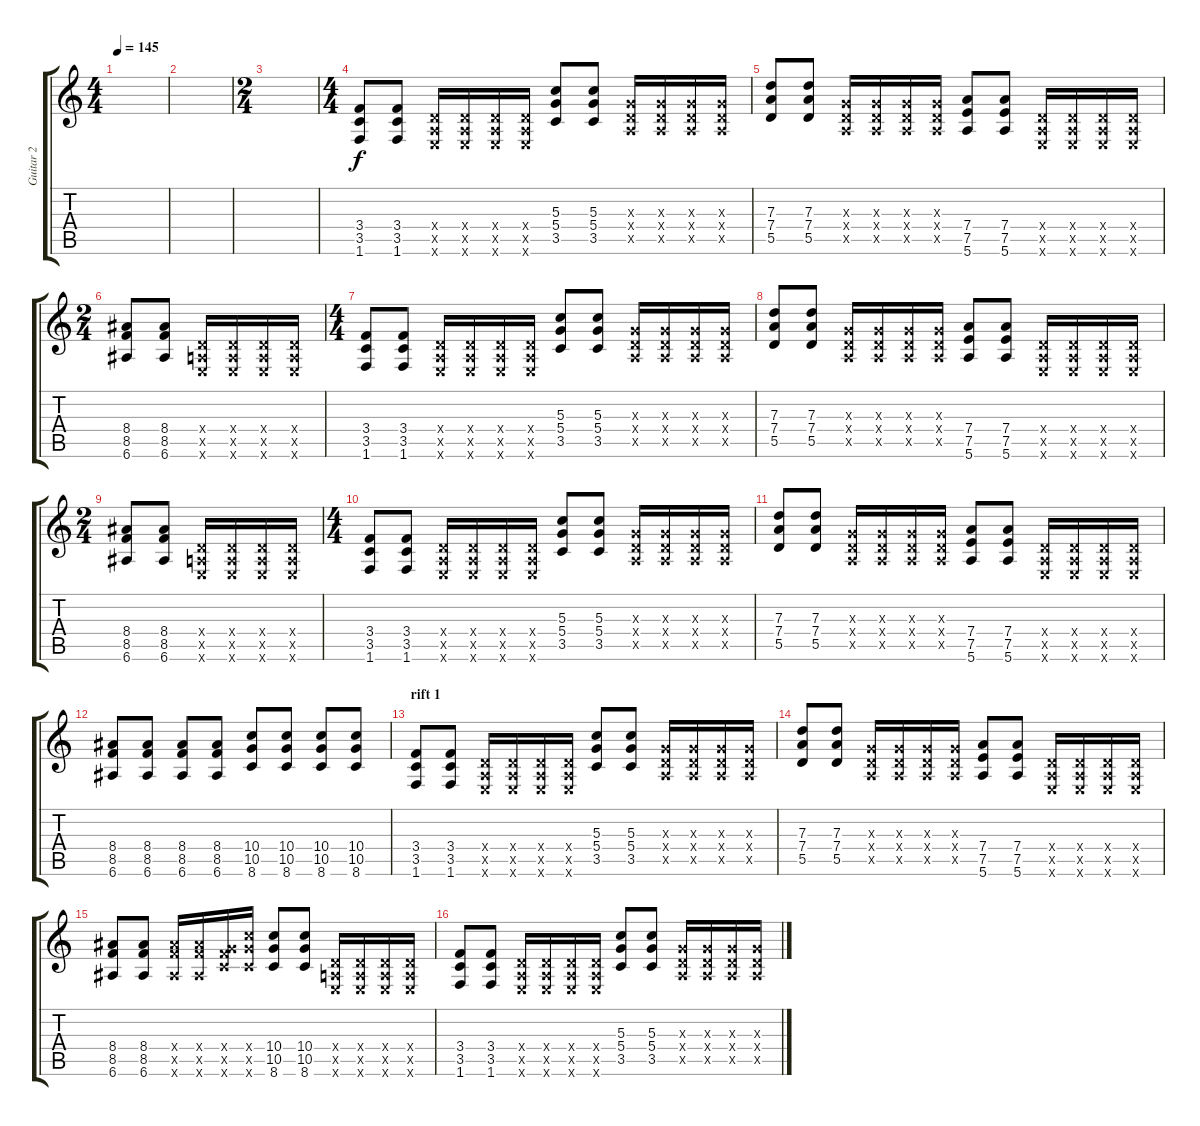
\track ("Guitar 2" "Guitar 2") {instrument overdrivenguitar}
\staff {score tabs}
\tuning (E4 B3 G3 D3 A2 E2) {hide}
\ts (4 4)
\tempo 145
\clef g2
\ks c
|
|
\ts (2 4)
|
\ts (4 4)
(3.4 3.5 1.6).8 (3.4 3.5 1.6).8 (0.4{x} 0.5{x} 0.6{x}).16 (0.4{x} 0.5{x} 0.6{x}).16 (0.4{x} 0.5{x} 0.6{x}).16 (0.4{x} 0.5{x} 0.6{x}).16 (5.3 5.4 3.5).8 (5.3 5.4 3.5).8 (0.3{x} 0.4{x} 0.5{x}).16 (0.3{x} 0.4{x} 0.5{x}).16 (0.3{x} 0.4{x} 0.5{x}).16 (0.3{x} 0.4{x} 0.5{x}).16 |
(7.3 7.4 5.5).8 (7.3 7.4 5.5).8 (0.3{x} 0.4{x} 0.5{x}).16 (0.3{x} 0.4{x} 0.5{x}).16 (0.3{x} 0.4{x} 0.5{x}).16 (0.3{x} 0.4{x} 0.5{x}).16 (7.4 7.5 5.6).8 (7.4 7.5 5.6).8 (0.4{x} 0.5{x} 0.6{x}).16 (0.4{x} 0.5{x} 0.6{x}).16 (0.4{x} 0.5{x} 0.6{x}).16 (0.4{x} 0.5{x} 0.6{x}).16 |
\ts (2 4)
(8.4 8.5 6.6).8 (8.4 8.5 6.6).8 (0.4{x} 0.5{x} 0.6{x}).16 (0.4{x} 0.5{x} 0.6{x}).16 (0.4{x} 0.5{x} 0.6{x}).16 (0.4{x} 0.5{x} 0.6{x}).16 |
\ts (4 4)
(3.4 3.5 1.6).8 (3.4 3.5 1.6).8 (0.4{x} 0.5{x} 0.6{x}).16 (0.4{x} 0.5{x} 0.6{x}).16 (0.4{x} 0.5{x} 0.6{x}).16 (0.4{x} 0.5{x} 0.6{x}).16 (5.3 5.4 3.5).8 (5.3 5.4 3.5).8 (0.3{x} 0.4{x} 0.5{x}).16 (0.3{x} 0.4{x} 0.5{x}).16 (0.3{x} 0.4{x} 0.5{x}).16 (0.3{x} 0.4{x} 0.5{x}).16 |
(7.3 7.4 5.5).8 (7.3 7.4 5.5).8 (0.3{x} 0.4{x} 0.5{x}).16 (0.3{x} 0.4{x} 0.5{x}).16 (0.3{x} 0.4{x} 0.5{x}).16 (0.3{x} 0.4{x} 0.5{x}).16 (7.4 7.5 5.6).8 (7.4 7.5 5.6).8 (0.4{x} 0.5{x} 0.6{x}).16 (0.4{x} 0.5{x} 0.6{x}).16 (0.4{x} 0.5{x} 0.6{x}).16 (0.4{x} 0.5{x} 0.6{x}).16 |
\ts (2 4)
(8.4 8.5 6.6).8 (8.4 8.5 6.6).8 (0.4{x} 0.5{x} 0.6{x}).16 (0.4{x} 0.5{x} 0.6{x}).16 (0.4{x} 0.5{x} 0.6{x}).16 (0.4{x} 0.5{x} 0.6{x}).16 |
\ts (4 4)
(3.4 3.5 1.6).8 (3.4 3.5 1.6).8 (0.4{x} 0.5{x} 0.6{x}).16 (0.4{x} 0.5{x} 0.6{x}).16 (0.4{x} 0.5{x} 0.6{x}).16 (0.4{x} 0.5{x} 0.6{x}).16 (5.3 5.4 3.5).8 (5.3 5.4 3.5).8 (0.3{x} 0.4{x} 0.5{x}).16 (0.3{x} 0.4{x} 0.5{x}).16 (0.3{x} 0.4{x} 0.5{x}).16 (0.3{x} 0.4{x} 0.5{x}).16 |
(7.3 7.4 5.5).8 (7.3 7.4 5.5).8 (0.3{x} 0.4{x} 0.5{x}).16 (0.3{x} 0.4{x} 0.5{x}).16 (0.3{x} 0.4{x} 0.5{x}).16 (0.3{x} 0.4{x} 0.5{x}).16 (7.4 7.5 5.6).8 (7.4 7.5 5.6).8 (0.4{x} 0.5{x} 0.6{x}).16 (0.4{x} 0.5{x} 0.6{x}).16 (0.4{x} 0.5{x} 0.6{x}).16 (0.4{x} 0.5{x} 0.6{x}).16 |
(8.4 8.5 6.6).8 (8.4 8.5 6.6).8 (8.4 8.5 6.6).8 (8.4 8.5 6.6).8 (10.4 10.5 8.6).8 (10.4 10.5 8.6).8 (10.4 10.5 8.6).8 (10.4 10.5 8.6).8 |
\section ("" "rift 1")
(3.4 3.5 1.6).8 (3.4 3.5 1.6).8 (0.4{x} 0.5{x} 0.6{x}).16 (0.4{x} 0.5{x} 0.6{x}).16 (0.4{x} 0.5{x} 0.6{x}).16 (0.4{x} 0.5{x} 0.6{x}).16 (5.3 5.4 3.5).8 (5.3 5.4 3.5).8 (0.3{x} 0.4{x} 0.5{x}).16 (0.3{x} 0.4{x} 0.5{x}).16 (0.3{x} 0.4{x} 0.5{x}).16 (0.3{x} 0.4{x} 0.5{x}).16 |
(7.3 7.4 5.5).8 (7.3 7.4 5.5).8 (0.3{x} 0.4{x} 0.5{x}).16 (0.3{x} 0.4{x} 0.5{x}).16 (0.3{x} 0.4{x} 0.5{x}).16 (0.3{x} 0.4{x} 0.5{x}).16 (7.4 7.5 5.6).8 (7.4 7.5 5.6).8 (0.4{x} 0.5{x} 0.6{x}).16 (0.4{x} 0.5{x} 0.6{x}).16 (0.4{x} 0.5{x} 0.6{x}).16 (0.4{x} 0.5{x} 0.6{x}).16 |
(8.4 8.5 6.6).8 (8.4 8.5 6.6).8 (8.4{x} 8.5{x} 6.6{x}).16 (8.4{x} 8.5{x} 6.6{x}).16 (3.4{x} 10.5{x} 8.6{x}).16 (10.4{x} 10.5{x} 8.6{x}).16 (10.4 10.5 8.6).8 (10.4 10.5 8.6).8 (0.4{x} 0.5{x} 0.6{x}).16 (0.4{x} 0.5{x} 0.6{x}).16 (0.4{x} 0.5{x} 0.6{x}).16 (0.4{x} 0.5{x} 0.6{x}).16 |
(3.4 3.5 1.6).8 (3.4 3.5 1.6).8 (0.4{x} 0.5{x} 0.6{x}).16 (0.4{x} 0.5{x} 0.6{x}).16 (0.4{x} 0.5{x} 0.6{x}).16 (0.4{x} 0.5{x} 0.6{x}).16 (5.3 5.4 3.5).8 (5.3 5.4 3.5).8 (0.3{x} 0.4{x} 0.5{x}).16 (0.3{x} 0.4{x} 0.5{x}).16 (0.3{x} 0.4{x} 0.5{x}).16 (0.3{x} 0.4{x} 0.5{x}).16
